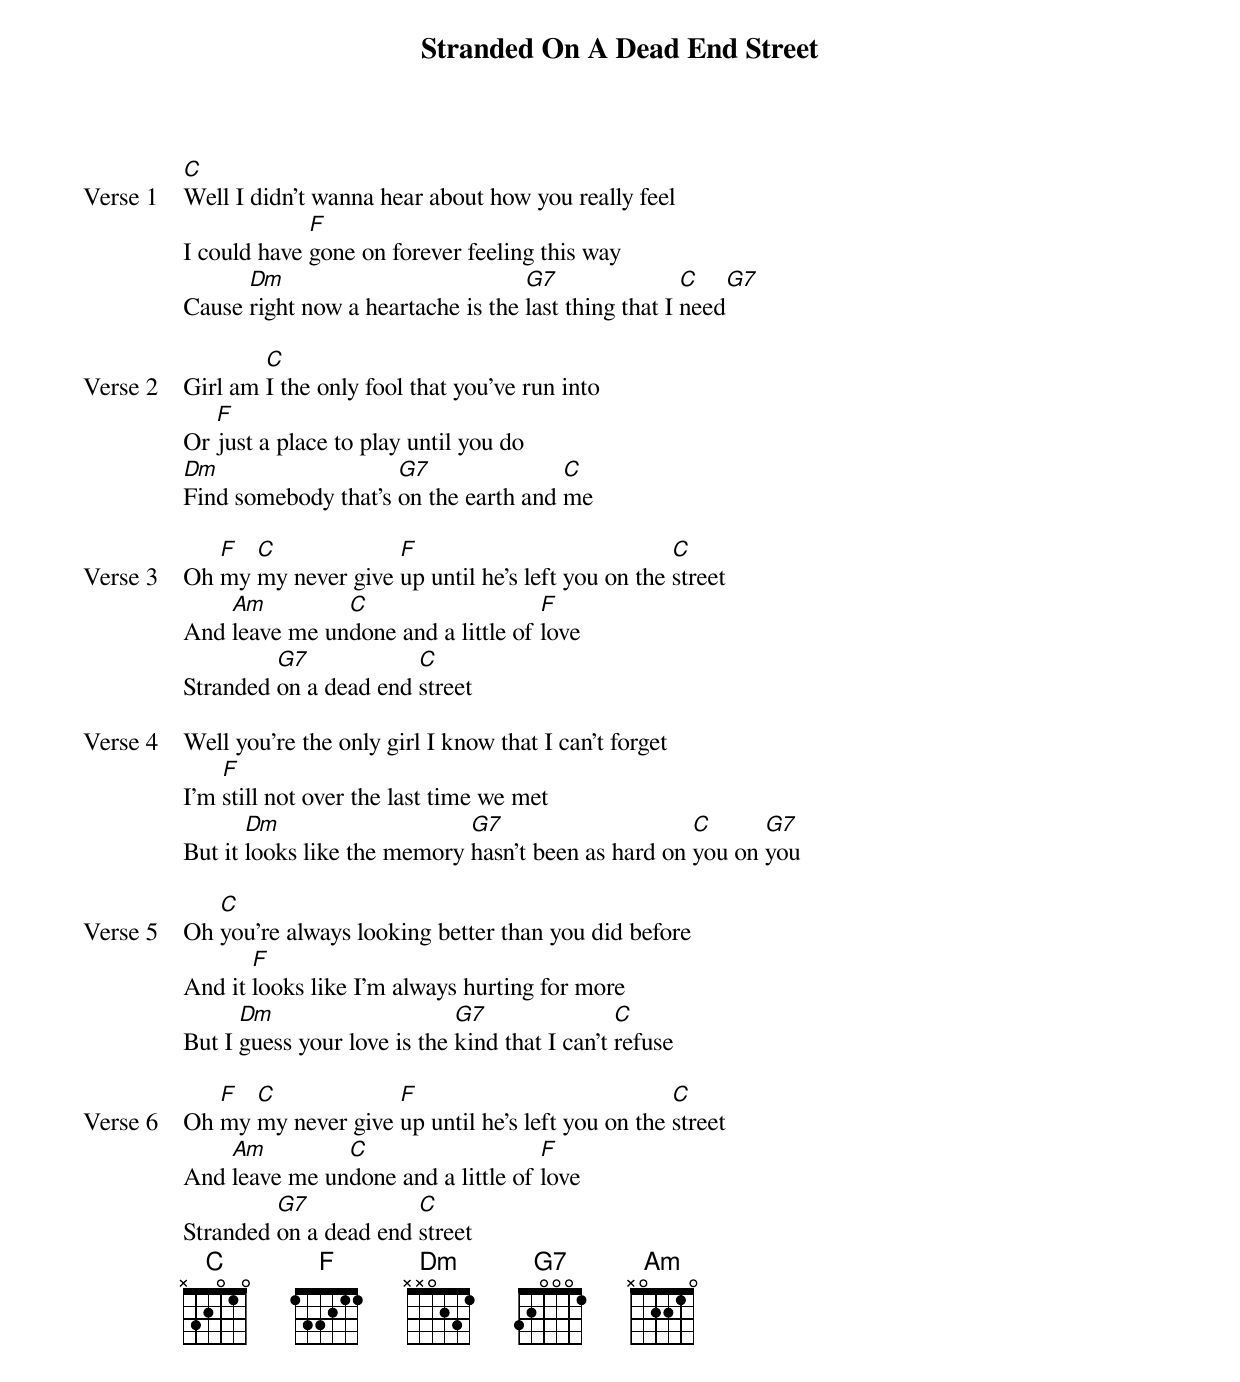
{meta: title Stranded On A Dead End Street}
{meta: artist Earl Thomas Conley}
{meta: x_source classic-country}
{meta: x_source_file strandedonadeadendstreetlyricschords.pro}
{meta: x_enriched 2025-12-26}

{start_of_verse: Verse 1}
[C]Well I didn't wanna hear about how you really feel
I could have [F]gone on forever feeling this way
Cause [Dm]right now a heartache is the [G7]last thing that I [C]need[G7]
{end_of_verse}

{start_of_verse: Verse 2}
Girl am [C]I the only fool that you've run into
Or [F]just a place to play until you do
[Dm]Find somebody that's [G7]on the earth and [C]me
{end_of_verse}

{start_of_verse: Verse 3}
Oh [F]my [C]my never give [F]up until he's left you on the [C]street
And [Am]leave me un[C]done and a little of [F]love
Stranded [G7]on a dead end [C]street
{end_of_verse}

{start_of_verse: Verse 4}
Well you're the only girl I know that I can't forget
I'm [F]still not over the last time we met
But it [Dm]looks like the memory [G7]hasn't been as hard on [C]you on [G7]you
{end_of_verse}

{start_of_verse: Verse 5}
Oh [C]you're always looking better than you did before
And it [F]looks like I'm always hurting for more
But I [Dm]guess your love is the [G7]kind that I can't [C]refuse
{end_of_verse}

{start_of_verse: Verse 6}
Oh [F]my [C]my never give [F]up until he's left you on the [C]street
And [Am]leave me un[C]done and a little of [F]love
Stranded [G7]on a dead end [C]street
{end_of_verse}
